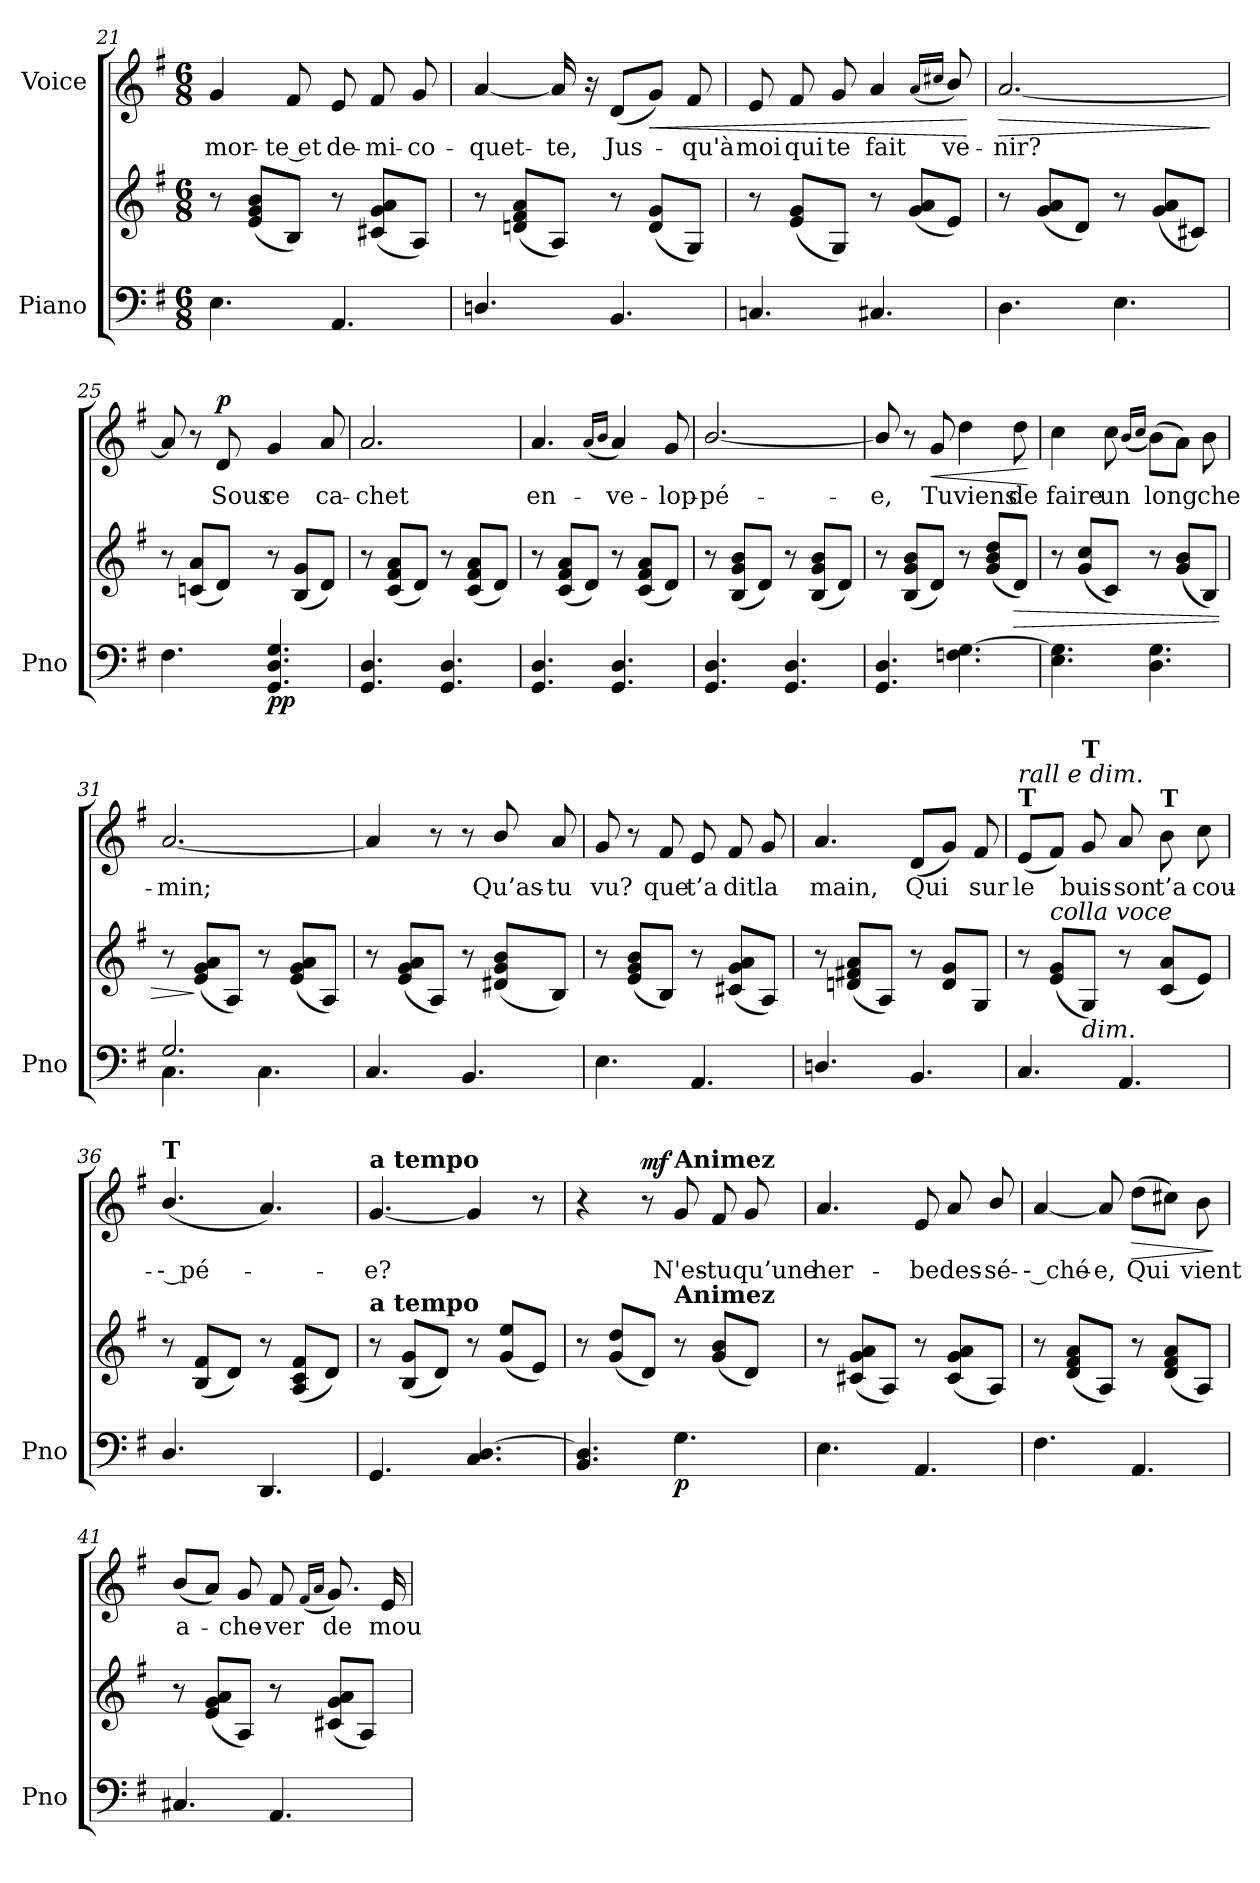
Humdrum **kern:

**kern	**kern	**dynam	**kern	**text	**dynam
*part2	*part2	*part2	*part1	*part1	*part1
*staff3	*staff2	*staff2/3	*staff1	*staff1	*staff1
*I"Piano	*	*	*I"Voice	*	*
*I'Pno	*	*	*	*	*
*clefF4	*clefG2	*	*clefG2	*	*
*k[f#]	*k[f#]	*	*k[f#]	*	*
*M6/8	*M6/8	*	*M6/8	*	*
=21	=21	=21	=21	=21	=21
!	!	!	!	!LO:LY:b	!
4.E\	8r	.	4g/	-mor-	.
.	(<8e/ 8g/ 8b/L	.	.	.	.
!	!	!	!	!LO:LY:b	!
.	8B/J)	.	8f#/	-te et	.
!	!	!	!	!LO:LY:b	!
4.AA/	8r	.	8e/	de-	.
!	!	!	!	!LO:LY:b	!
.	(<8c#X/ 8g/ 8a/L	.	8f#/	-mi-	.
!	!	!	!	!LO:LY:b	!
.	8A/J)	.	8g/	-co-	.
=22	=22	=22	=22	=22	=22
!	!	!	!	!LO:LY:b	!
4.Dn/	8r	.	[4a/	-quet-	.
.	(<8dn/ 8f#/ 8a/L	.	.	.	.
!	!	!	!	!LO:LY:b	!
.	8A/J)	.	16a/]	-te,	.
.	.	.	16r	.	.
!	!	!	!	!LO:LY:b	!
4.BB/	8r	.	(<8d/L	Jus-	.
!	!	!	!	!	!LO:HP:b
.	(<8d/ 8g/L	.	8g/J)	.	<
!	!	!	!	!LO:LY:b	!
.	8G/J)	.	8f#/	-qu'à	.
!!LO:PB:g=z
=23	=23	=23	=23	=23	=23
!	!	!	!	!LO:LY:b	!
4.Cn/	8r	.	8e/	moi	.
!	!	!	!	!LO:LY:b	!
.	(<8e/ 8g/L	.	8f#/	qui	.
!	!	!	!	!LO:LY:b	!
.	8G/J)	.	8g/	te	.
!	!	!	!	!LO:LY:b	!
4.C#X/	8r	.	4a/	fait	.
.	(<8g/ 8a/L	.	.	.	.
.	.	.	(<16qa/LL	.	.
.	.	.	16qcc#X/JJ	.	.
!	!	!	!	!LO:LY:b	!
.	8e/J)	.	8b/)	ve-	.
.	.	.	.	.	[
=24	=24	=24	=24	=24	=24
!	!	!	!	!LO:LY:b	!LO:HP:b
4.D\	8r	.	[2.a/	-nir?	>
.	(<8g/ 8a/L	.	.	.	.
.	8d/J)	.	.	.	.
4.E\	8r	.	.	.	.
.	(<8g/ 8a/L	.	.	.	.
.	8c#X/J)	.	.	.	.
.	.	.	.	.	]
=25	=25	=25	=25	=25	=25
4.F#\	8r	.	8a/]	.	.
.	(<8cn/ 8a/L	.	8r	.	.
!	!	!	!	!LO:LY:b	!LO:DY:a
.	8d/J)	.	8d/	Sous	p
!	!	!LO:DY:b=2	!	!LO:LY:b	!
4.GG/ 4.D/ 4.G/	8r	pp	4g/	ce	.
.	(<8B/ 8g/L	.	.	.	.
!	!	!	!	!LO:LY:b	!
.	8d/J)	.	8a/	ca-	.
=26	=26	=26	=26	=26	=26
!	!	!	!	!LO:LY:b	!
4.GG/ 4.D/	8r	.	2.a/	-chet	.
.	(<8c/ 8f#/ 8a/L	.	.	.	.
.	8d/J)	.	.	.	.
4.GG/ 4.D/	8r	.	.	.	.
.	(<8c/ 8f#/ 8a/L	.	.	.	.
.	8d/J)	.	.	.	.
!!LO:LB:g=z
=27	=27	=27	=27	=27	=27
!	!	!	!	!LO:LY:b	!
4.GG/ 4.D/	8r	.	4.a/	en-	.
.	(<8c/ 8f#/ 8a/L	.	.	.	.
.	8d/J)	.	.	.	.
.	.	.	(<16qa/LL	.	.
.	.	.	16qb/JJ	.	.
!	!	!	!	!LO:LY:b	!
4.GG/ 4.D/	8r	.	4a/)	-ve-	.
.	(<8c/ 8f#/ 8a/L	.	.	.	.
!	!	!	!	!LO:LY:b	!
.	8d/J)	.	8g/	-lop-	.
=28	=28	=28	=28	=28	=28
!	!	!	!	!LO:LY:b	!
4.GG/ 4.D/	8r	.	[2.b/	-pé-	.
.	(<8B/ 8g/ 8b/L	.	.	.	.
.	8d/J)	.	.	.	.
4.GG/ 4.D/	8r	.	.	.	.
.	(<8B/ 8g/ 8b/L	.	.	.	.
.	8d/J)	.	.	.	.
=29	=29	=29	=29	=29	=29
!	!	!	!	!LO:LY:b	!
4.GG/ 4.D/	8r	.	8b/]	-e,	.
.	(<8B/ 8g/ 8b/L	.	8r	.	.
!	!	!	!	!LO:LY:b	!LO:HP:b
.	8d/J)	.	8g/	Tu	<
!	!	!	!	!LO:LY:b	!
4.Fn\ [4.G\	8r	.	4dd\	viens	.
.	(<8g/ 8b/ 8dd/L	.	.	.	.
!	!	!LO:HP:b	!	!LO:LY:b	!
.	8d/J)	>	8dd\	de	.
.	.	.	.	.	[
=30	=30	=30	=30	=30	=30
!	!	!	!	!LO:LY:b	!
4.E\ 4.G\]	8r	.	4cc\	faire	.
.	(<8g/ 8cc/L	.	.	.	.
!	!	!	!	!LO:LY:b	!
.	8c/J)	.	8cc\	un	.
.	.	.	(<16qb/LL	.	.
.	.	.	16qcc/JJ	.	.
!	!	!	!	!LO:LY:b	!
4.D\ 4.G\	8r	.	(>8b\L)	long	.
.	(<8g/ 8b/L	.	8a\J)	.	.
!	!	!	!	!LO:LY:b	!
.	8B/J)	.	8b\	che-	.
=31	=31	=31	=31	=31	=31
*^	*	*	*	*	*
!	!	!	!	!	!LO:LY:b	!
2.G/	4.C\	8r	.	[2.a/	-min;	.
.	.	(<8e/ 8g/ 8a/L	]	.	.	.
.	.	8A/J)	.	.	.	.
.	4.C\	8r	.	.	.	.
.	.	(<8e/ 8g/ 8a/L	.	.	.	.
.	.	8A/J)	.	.	.	.
*v	*v	*	*	*	*	*
!!LO:LB:g=z
=32	=32	=32	=32	=32	=32
4.C/	8r	.	4a/]	.	.
.	(<8e/ 8g/ 8a/L	.	.	.	.
.	8A/J)	.	8r	.	.
4.BB/	8r	.	8r	.	.
!	!	!	!	!LO:LY:b	!
.	(<8d#X/ 8g/ 8b/L	.	8b/	Qu’as-	.
!	!	!	!	!LO:LY:b	!
.	8B/J)	.	8a/	-tu	.
=33	=33	=33	=33	=33	=33
!	!	!	!	!LO:LY:b	!
4.E\	8r	.	8g/	vu?	.
.	(<8e/ 8g/ 8b/L	.	8r	.	.
!	!	!	!	!LO:LY:b	!
.	8B/J)	.	8f#/	que	.
!	!	!	!	!LO:LY:b	!
4.AA/	8r	.	8e/	t’a	.
!	!	!	!	!LO:LY:b	!
.	(<8c#X/ 8g/ 8a/L	.	8f#/	dit	.
!	!	!	!	!LO:LY:b	!
.	8A/J)	.	8g/	la	.
=34	=34	=34	=34	=34	=34
!	!	!	!	!LO:LY:b	!
4.Dn/	8r	.	4.a/	main,	.
.	(<8dn/ 8f#X/ 8a/L	.	.	.	.
.	8A/J)	.	.	.	.
!	!	!	!	!LO:LY:b	!
4.BB/	8r	.	(<8d/L	Qui	.
.	8d/ 8g/L	.	8g/J)	.	.
!	!	!	!	!LO:LY:b	!
.	8G/J	.	8f#/	sur	.
=35	=35	=35	=35	=35	=35
!	!	!	!LO:TX:a:B:t=T	!	!
!	!	!	!LO:TX:a:i:t=rall e dim.	!	!
!	!	!	!	!LO:LY:b	!
4.C/	8r	.	(<8e/L	le	.
!	!LO:TX:a:i:t=colla voce	!	!	!	!
.	(<8e/ 8g/L	.	8f#/J)	.	.
!	!	!	!LO:TX:a:B:t=T	!	!
!	!LO:TX:b:i:t=dim.	!	!	!	!
!	!	!	!	!LO:LY:b	!
.	8G/J)	.	8g/	buis-	.
!	!	!	!	!LO:LY:b	!
4.AA/	8r	.	8a/	-son	.
!	!	!	!LO:TX:a:B:t=T	!	!
!	!	!	!	!LO:LY:b	!
.	(<8c/ 8a/L	.	8b\	t’a	.
!	!	!	!	!LO:LY:b	!
.	8e/J)	.	8cc\	cou-	.
!!LO:LB:g=z
=36	=36	=36	=36	=36	=36
!	!	!	!LO:TX:a:B:t=T	!	!
!	!	!	!	!LO:LY:b	!
4.D/	8r	.	(<4.b/	-- pé-	.
.	(<8B/ 8f#/L	.	.	.	.
.	8d/J)	.	.	.	.
4.DD/	8r	.	4.a/)	.	.
.	(<8A/ 8c/ 8f#/L	.	.	.	.
.	8d/J)	.	.	.	.
=37	=37	=37	=37	=37	=37
!	!	!	!LO:TX:a:B:t=a tempo	!	!
!	!LO:TX:a:B:t=a tempo	!	!	!	!
!	!	!	!	!LO:LY:b	!
4.GG/	8r	.	[4.g/	-e?	.
.	(<8B/ 8g/L	.	.	.	.
.	8d/J)	.	.	.	.
4.C/ [4.D/	8r	.	4g/]	.	.
.	(<8g/ 8ee/L	.	.	.	.
.	8e/J)	.	8r	.	.
=38	=38	=38	=38	=38	=38
4.BB/ 4.D/]	8r	.	4r	.	.
.	(<8g/ 8dd/L	.	.	.	.
!	!	!	!	!	!LO:DY:b
.	8d/J)	.	8r	.	mf
!	!	!	!LO:TX:a:B:t=Animez	!	!
!	!LO:TX:a:B:t=Animez	!	!	!	!
!	!	!LO:DY:b=2	!	!LO:LY:b	!
4.G\	8r	p	8g/	N'es-	.
!	!	!	!	!LO:LY:b	!
.	(<8g/ 8b/L	.	8f#/	-tu	.
!	!	!	!	!LO:LY:b	!
.	8d/J)	.	8g/	qu’une	.
=39	=39	=39	=39	=39	=39
!	!	!	!	!LO:LY:b	!
4.E\	8r	.	4.a/	her-	.
.	(<8c#X/ 8g/ 8a/L	.	.	.	.
.	8A/J)	.	.	.	.
!	!	!	!	!LO:LY:b	!
4.AA/	8r	.	8e/	-be	.
!	!	!	!	!LO:LY:b	!
.	(<8c#/ 8g/ 8a/L	.	8a/	des-	.
!	!	!	!	!LO:LY:b	!
.	8A/J)	.	8b/	-sé-	.
!!LO:PB:g=z
=40	=40	=40	=40	=40	=40
!	!	!	!	!LO:LY:b	!
4.F#\	8r	.	[4a/	-- ché-	.
.	(<8d/ 8f#/ 8a/L	.	.	.	.
!	!	!	!	!LO:LY:b	!
.	8A/J)	.	8a/]	-e,	.
!	!	!	!	!LO:LY:b	!LO:HP:b
4.AA/	8r	.	(>8dd\L	Qui	>
.	(<8d/ 8f#/ 8a/L	.	8cc#X\J)	.	.
!	!	!	!	!LO:LY:b	!
.	8A/J)	.	8b\	vient	.
.	.	.	.	.	]
=41	=41	=41	=41	=41	=41
!	!	!	!	!LO:LY:b	!
4.C#X/	8r	.	(<8b/L	a-	.
.	(<8e/ 8g/ 8a/L	.	8a/J)	.	.
!	!	!	!	!LO:LY:b	!
.	8A/J)	.	8g/	-che-	.
!	!	!	!	!LO:LY:b	!
4.AA/	8r	.	8f#/	-ver	.
.	.	.	(<16qf#/LL	.	.
.	.	.	16qa/JJ	.	.
!	!	!	!	!LO:LY:b	!
.	(<8c#X/ 8g/ 8a/L	.	8.g/)	de	.
.	8A/J)	.	.	.	.
!	!	!	!	!LO:LY:b	!
.	.	.	16e/	mou-	.
=	=	=	=	=	=
*-	*-	*-	*-	*-	*-
